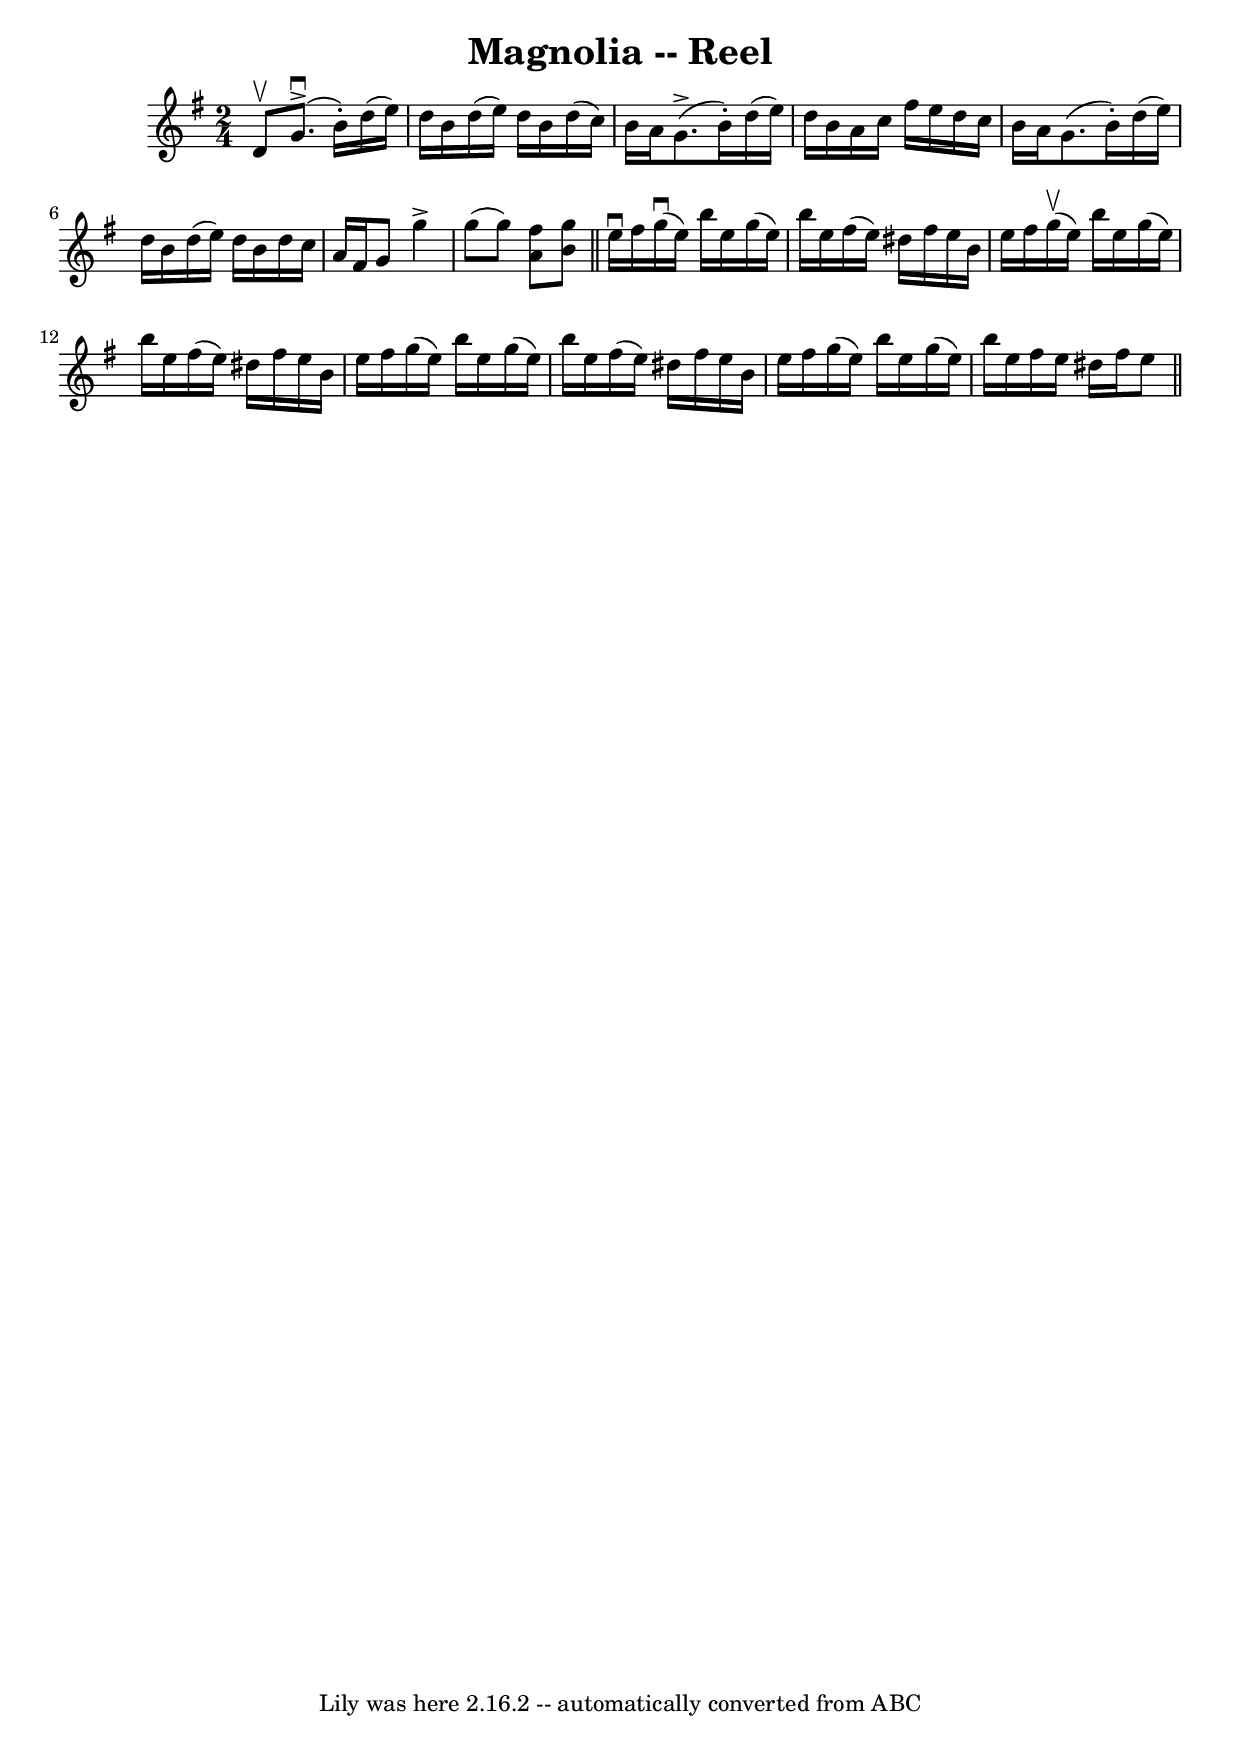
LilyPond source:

\version "2.16.2"
\include "Mammoth.ily"
\header {
  %% book = "Ryans Mammoth Collection"
  crossRefNumber = "1"
  footnotes = "\\\\251\\\\Contributed by Ray Davies ray:davies99.freeserve.co.uk"
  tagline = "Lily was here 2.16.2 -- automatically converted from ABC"
  title = "Magnolia -- Reel"

}
voicedefault =  {


  \time 2/4 
  \key g \major
  d'8^\upbow |
  g'8.^\downbow^\accent(
  b'16-.) d''16 (e''16) d''16 b'16    |
  d''16 (e''16-) d''16 b'16 d''16 (c''16) b'16 a'16    |
  g'8.^\accent(b'16-.) d''16 (e''16) d''16 b'16    |
  a'16 
  c''16 fis''16 e''16 d''16 c''16 b'16 a'16    |
  
  g'8. (b'16-.) d''16 (e''16) d''16 b'16    |
  d''16 (
  e''16) d''16 b'16 d''16 c''16 a'16 fis'16    |
  
  g'8 g''4^\accent g''8 (|
  g''8) << a'8 fis''8   >> <<  
    b'8 g''8   >>   \bar "||" e''16^\downbow fis''16  |
  g''16^\downbow(e''16) b''16 e''16 g''16 (e''16) b''16 e''16 
  |
  fis''16 (e''16) dis''16 fis''16 e''16 b'16    
  e''16 fis''16    |
  g''16^\upbow(e''16) b''16 e''16    
  g''16 (e''16) b''16 e''16    |
  fis''16 (e''16)   
  dis''16 fis''16 e''16 b'16 e''16 fis''16  |
  g''16 (
  e''16) b''16 e''16 g''16 (e''16) b''16 e''16    |
  
  fis''16 (e''16) dis''16 fis''16 e''16 b'16 e''16    
  fis''16    |
  g''16 (e''16) b''16 e''16 g''16 (e''16-) b''16 e''16    |
  fis''16 e''16 dis''16 fis''16    
  e''8    \bar "||"   

}

\score{
  <<

    \context Staff="default"
    {
      \voicedefault 
      
    }

  >>
  \layout {
    
  }
  \midi {
  }

}
